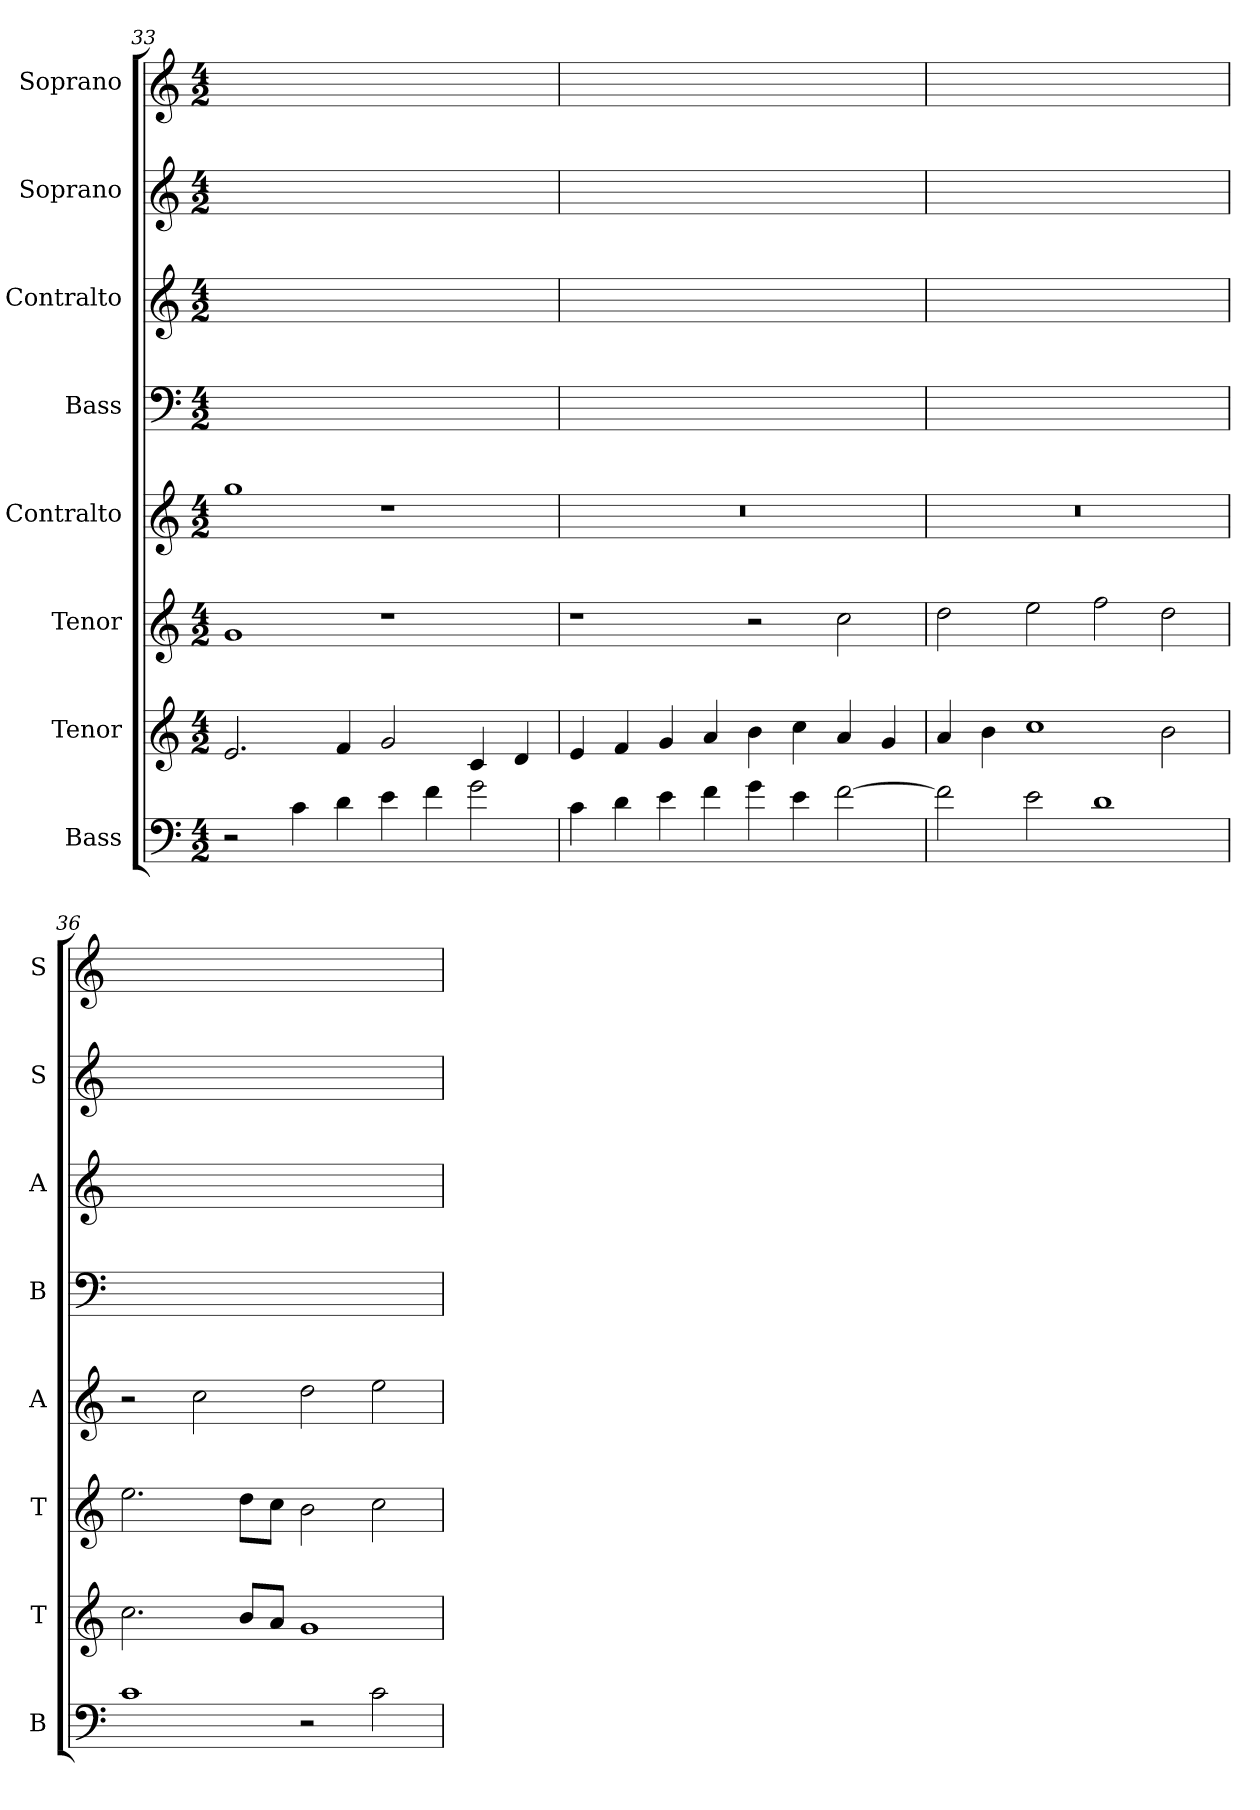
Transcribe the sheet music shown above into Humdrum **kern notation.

**kern	**kern	**kern	**kern	**kern	**kern	**kern	**kern
*part8	*part7	*part6	*part5	*part4	*part3	*part2	*part1
*staff8	*staff7	*staff6	*staff5	*staff4	*staff3	*staff2	*staff1
*I"Bass	*I"Tenor	*I"Tenor	*I"Contralto	*I"Bass	*I"Contralto	*I"Soprano	*I"Soprano
*I'B	*I'T	*I'T	*I'A	*I'B	*I'A	*I'S	*I'S
*clefF4	*clefG2	*clefG2	*clefG2	*clefF4	*clefG2	*clefG2	*clefG2
*k[]	*k[]	*k[]	*k[]	*k[]	*k[]	*k[]	*k[]
*G:mix	*G:mix	*G:mix	*G:mix	*G:mix	*G:mix	*G:mix	*G:mix
*M4/2	*M4/2	*M4/2	*M4/2	*M4/2	*M4/2	*M4/2	*M4/2
=33	=33	=33	=33	=33	=33	=33	=33
2r	2.e	1g	1gg	0ryy	0ryy	0ryy	0ryy
4c	.	.	.	.	.	.	.
4d	4f	.	.	.	.	.	.
4e	2g	1r	1r	.	.	.	.
4f	.	.	.	.	.	.	.
2g	4c	.	.	.	.	.	.
.	4d	.	.	.	.	.	.
=34	=34	=34	=34	=34	=34	=34	=34
4c	4e	1r	0r	0ryy	0ryy	0ryy	0ryy
4d	4f	.	.	.	.	.	.
4e	4g	.	.	.	.	.	.
4f	4a	.	.	.	.	.	.
4g	4b	2r	.	.	.	.	.
4e	4cc	.	.	.	.	.	.
[2f	4a	2cc	.	.	.	.	.
.	4g	.	.	.	.	.	.
=35	=35	=35	=35	=35	=35	=35	=35
2f]	4a	2dd	0r	0ryy	0ryy	0ryy	0ryy
.	4b	.	.	.	.	.	.
2e	1cc	2ee	.	.	.	.	.
1d	.	2ff	.	.	.	.	.
.	2b	2dd	.	.	.	.	.
=36	=36	=36	=36	=36	=36	=36	=36
1c	2.cc	2.ee	2r	0ryy	0ryy	0ryy	0ryy
.	.	.	2cc	.	.	.	.
.	8b/L	8dd\L	.	.	.	.	.
.	8a/J	8cc\J	.	.	.	.	.
2r	1g	2b	2dd	.	.	.	.
2c	.	2cc	2ee	.	.	.	.
=	=	=	=	=	=	=	=
*-	*-	*-	*-	*-	*-	*-	*-
